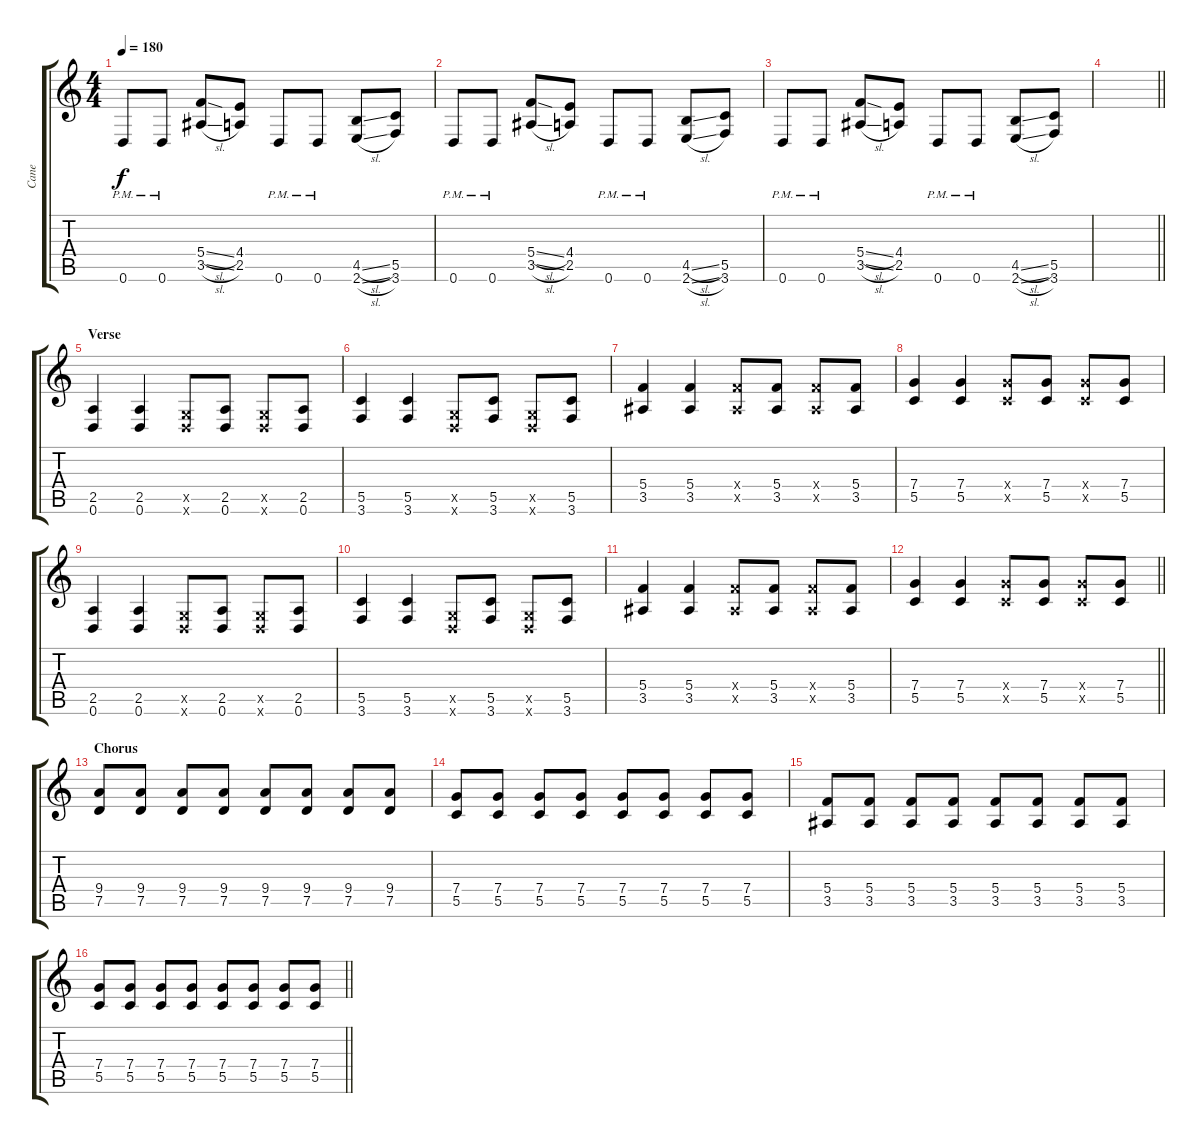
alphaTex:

\track ("Cane" "Cane") {instrument distortionguitar}
\staff {score tabs}
\tuning (D4 A3 F3 C3 G2 D2) {hide}
\ts (4 4)
\tempo 180
\clef g2
\ks c
0.6{pm}.8{dy f} 0.6{pm}.8 (5.4{sl} 3.5{sl}).8 (4.4 2.5).8 0.6{pm}.8 0.6{pm}.8 (4.5{sl} 2.6{sl}).8 (5.5 3.6).8 |
0.6{pm}.8 0.6{pm}.8 (5.4{sl} 3.5{sl}).8 (4.4 2.5).8 0.6{pm}.8 0.6{pm}.8 (4.5{sl} 2.6{sl}).8 (5.5 3.6).8 |
0.6{pm}.8 0.6{pm}.8 (5.4{sl} 3.5{sl}).8 (4.4 2.5).8 0.6{pm}.8 0.6{pm}.8 (4.5{sl} 2.6{sl}).8 (5.5 3.6).8 |
\barLineRight lightlight
|
\section ("" "Verse")
(2.5 0.6).4 (2.5 0.6).4 (0.5{x} 0.6{x}).8 (2.5 0.6).8 (0.5{x} 0.6{x}).8 (2.5 0.6).8 |
(5.5 3.6).4 (5.5 3.6).4 (0.5{x} 0.6{x}).8 (5.5 3.6).8 (0.5{x} 0.6{x}).8 (5.5 3.6).8 |
(5.4 3.5).4 (5.4 3.5).4 (5.4{x} 3.5{x}).8 (5.4 3.5).8 (5.4{x} 3.5{x}).8 (5.4 3.5).8 |
(7.4 5.5).4 (7.4 5.5).4 (7.4{x} 5.5{x}).8 (7.4 5.5).8 (7.4{x} 5.5{x}).8 (7.4 5.5).8 |
(2.5 0.6).4 (2.5 0.6).4 (0.5{x} 0.6{x}).8 (2.5 0.6).8 (0.5{x} 0.6{x}).8 (2.5 0.6).8 |
(5.5 3.6).4 (5.5 3.6).4 (0.5{x} 0.6{x}).8 (5.5 3.6).8 (0.5{x} 0.6{x}).8 (5.5 3.6).8 |
(5.4 3.5).4 (5.4 3.5).4 (5.4{x} 3.5{x}).8 (5.4 3.5).8 (5.4{x} 3.5{x}).8 (5.4 3.5).8 |
\barLineRight lightlight
(7.4 5.5).4 (7.4 5.5).4 (7.4{x} 5.5{x}).8 (7.4 5.5).8 (7.4{x} 5.5{x}).8 (7.4 5.5).8 |
\section ("" "Chorus")
(9.4 7.5).8 (9.4 7.5).8 (9.4 7.5).8 (9.4 7.5).8 (9.4 7.5).8 (9.4 7.5).8 (9.4 7.5).8 (9.4 7.5).8 |
(7.4 5.5).8 (7.4 5.5).8 (7.4 5.5).8 (7.4 5.5).8 (7.4 5.5).8 (7.4 5.5).8 (7.4 5.5).8 (7.4 5.5).8 |
(5.4 3.5).8 (5.4 3.5).8 (5.4 3.5).8 (5.4 3.5).8 (5.4 3.5).8 (5.4 3.5).8 (5.4 3.5).8 (5.4 3.5).8 |
\barLineRight lightlight
(7.4 5.5).8 (7.4 5.5).8 (7.4 5.5).8 (7.4 5.5).8 (7.4 5.5).8 (7.4 5.5).8 (7.4 5.5).8 (7.4 5.5).8
